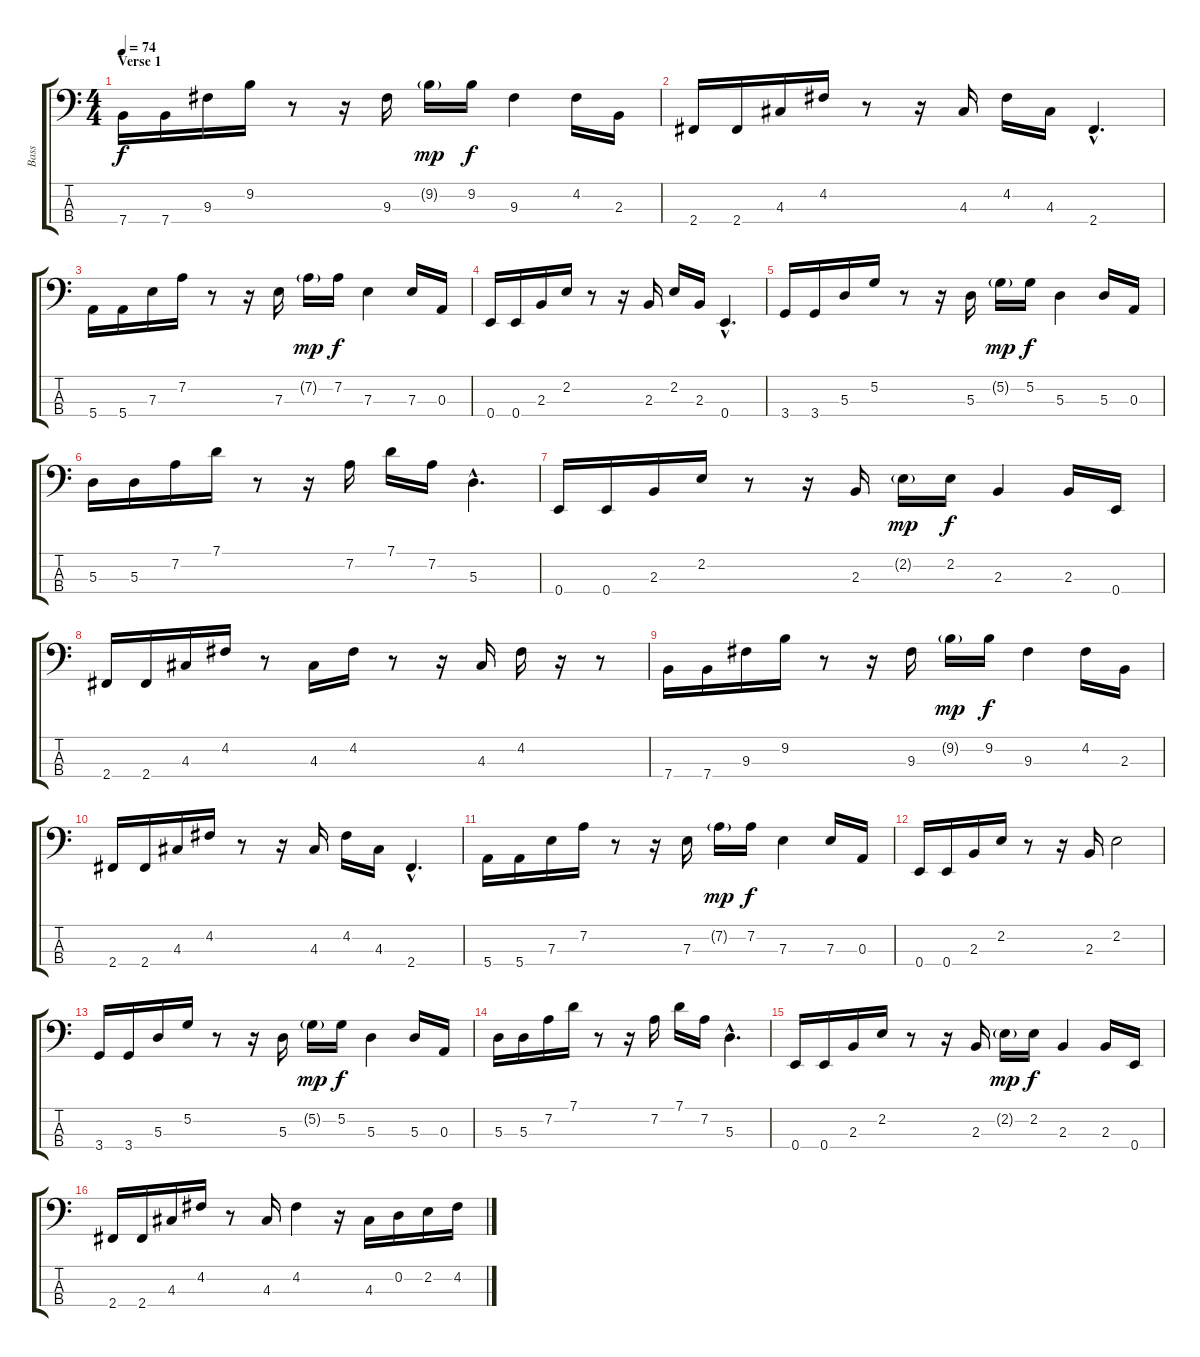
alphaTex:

\track ("Bass" "Bass") {instrument electricbasspick}
\staff {score tabs}
\tuning (G2 D2 A1 E1) {hide}
\ts (4 4)
\section ("" "Verse 1")
\tempo 74
\clef f4
\ks c
7.4.16{dy f} 7.4.16 9.3.16 9.2.16 r.8 r.16 9.3.16 9.2{g}.16{dy mp} 9.2.16{dy f} 9.3.4 4.2.16 2.3.16 |
2.4.16 2.4.16 4.3.16 4.2.16 r.8 r.16 4.3.16 4.2.16 4.3.16 2.4{hac}.4{d} |
5.4.16 5.4.16 7.3.16 7.2.16 r.8 r.16 7.3.16 7.2{g}.16{dy mp} 7.2.16{dy f} 7.3.4 7.3.16 0.3.16 |
0.4.16 0.4.16 2.3.16 2.2.16 r.8 r.16 2.3.16 2.2.16 2.3.16 0.4{hac}.4{d} |
3.4.16 3.4.16 5.3.16 5.2.16 r.8 r.16 5.3.16 5.2{g}.16{dy mp} 5.2.16{dy f} 5.3.4 5.3.16 0.3.16 |
5.3.16 5.3.16 7.2.16 7.1.16 r.8 r.16 7.2.16 7.1.16 7.2.16 5.3{hac}.4{d} |
0.4.16 0.4.16 2.3.16 2.2.16 r.8 r.16 2.3.16 2.2{g}.16{dy mp} 2.2.16{dy f} 2.3.4 2.3.16 0.4.16 |
2.4.16 2.4.16 4.3.16 4.2.16 r.8 4.3.16 4.2.16 r.8 r.16 4.3.16 4.2.16 r.16 r.8 |
7.4.16 7.4.16 9.3.16 9.2.16 r.8 r.16 9.3.16 9.2{g}.16{dy mp} 9.2.16{dy f} 9.3.4 4.2.16 2.3.16 |
2.4.16 2.4.16 4.3.16 4.2.16 r.8 r.16 4.3.16 4.2.16 4.3.16 2.4{hac}.4{d} |
5.4.16 5.4.16 7.3.16 7.2.16 r.8 r.16 7.3.16 7.2{g}.16{dy mp} 7.2.16{dy f} 7.3.4 7.3.16 0.3.16 |
0.4.16 0.4.16 2.3.16 2.2.16 r.8 r.16 2.3.16 2.2.2 |
3.4.16 3.4.16 5.3.16 5.2.16 r.8 r.16 5.3.16 5.2{g}.16{dy mp} 5.2.16{dy f} 5.3.4 5.3.16 0.3.16 |
5.3.16 5.3.16 7.2.16 7.1.16 r.8 r.16 7.2.16 7.1.16 7.2.16 5.3{hac}.4{d} |
0.4.16 0.4.16 2.3.16 2.2.16 r.8 r.16 2.3.16 2.2{g}.16{dy mp} 2.2.16{dy f} 2.3.4 2.3.16 0.4.16 |
2.4.16 2.4.16 4.3.16 4.2.16 r.8 4.3.16 4.2.4 r.16 4.3.16 0.2.16 2.2.16 4.2.16
